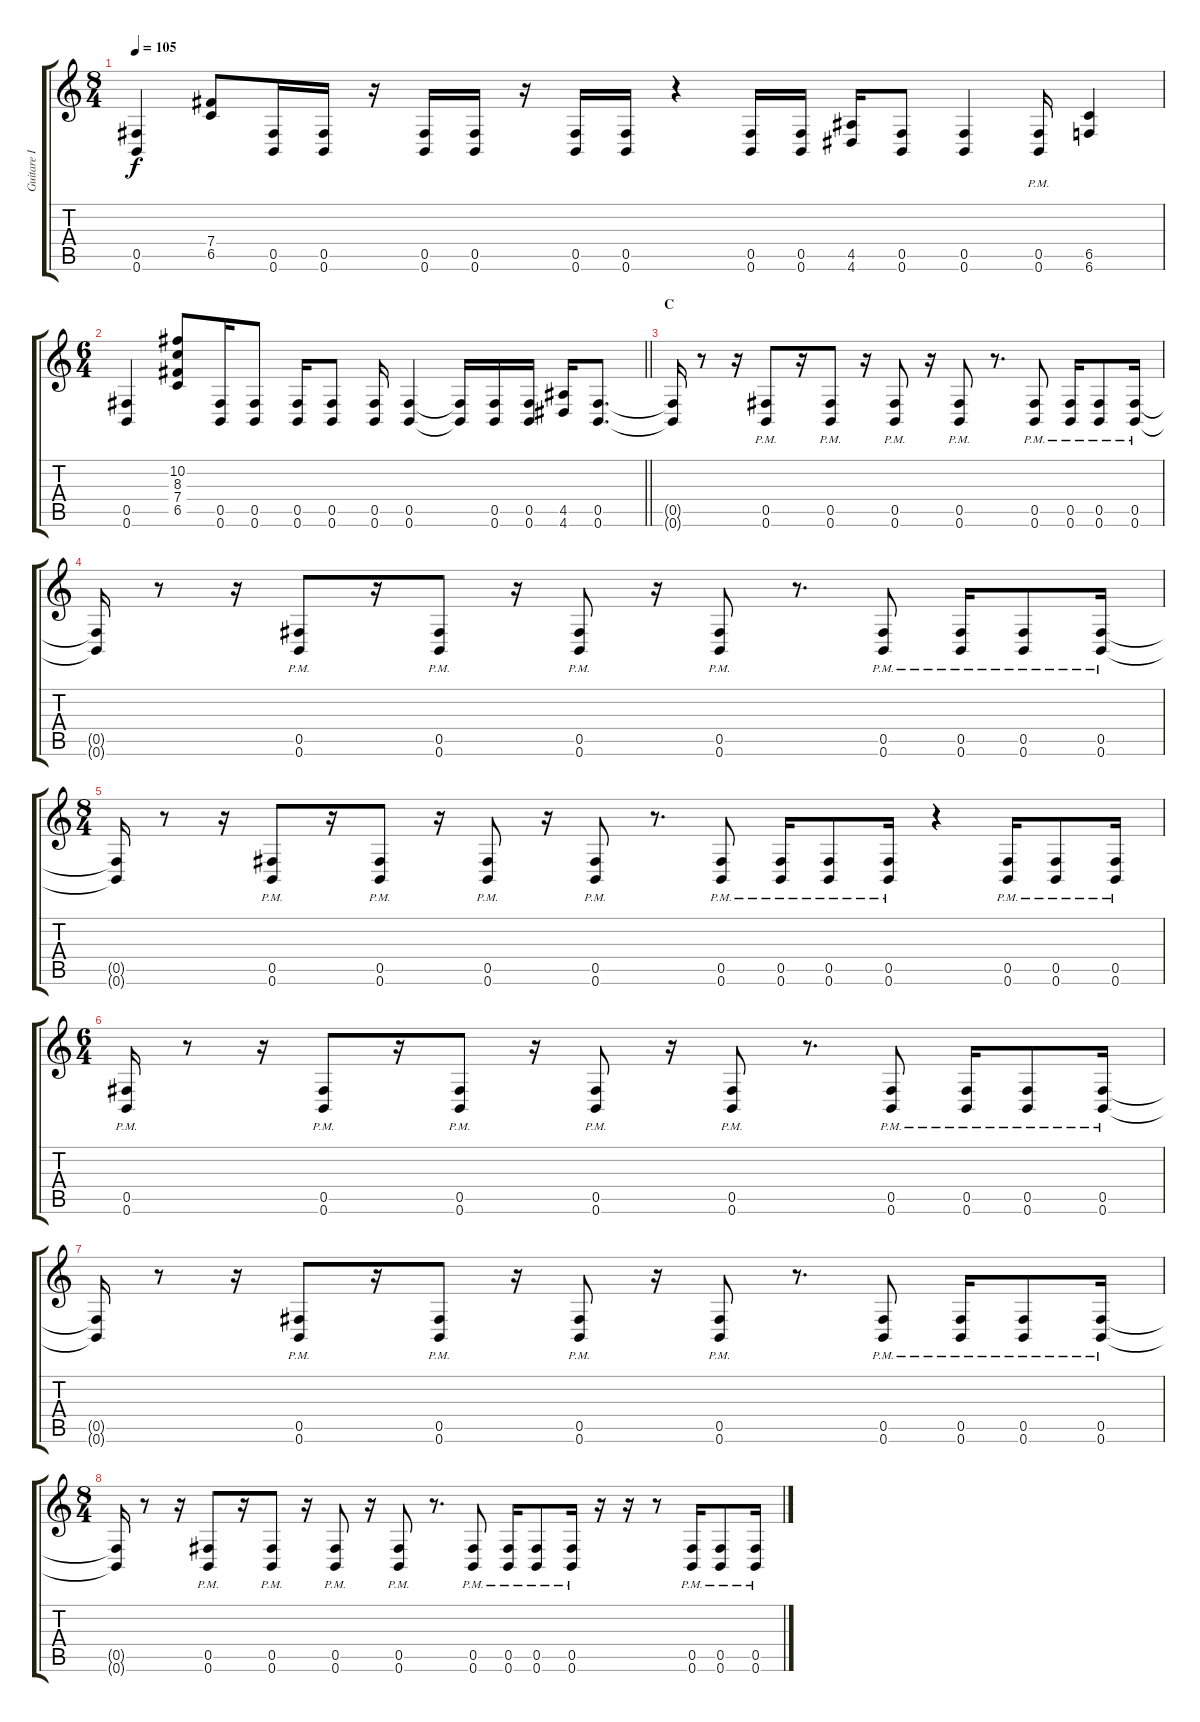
\track ("Guitare I" "Guitare I") {instrument distortionguitar}
\staff {score tabs}
\tuning (Db4 Ab3 E3 B2 Gb2 B1) {hide}
\ts (8 4)
\tempo 105
\clef g2
\ks c
(0.5 0.6).4{dy f} (7.4 6.5).8 (0.5 0.6).16 (0.5 0.6).16 r.16 (0.5 0.6).16 (0.5 0.6).16 r.16 (0.5 0.6).16 (0.5 0.6).16 r.4 (0.5 0.6).16 (0.5 0.6).16 (4.5 4.6).16 (0.5 0.6).8 (0.5 0.6).4 (0.5{pm} 0.6{pm}).16 (6.5 6.6).4 |
\ts (6 4)
\barLineRight lightlight
(0.5 0.6).4 (10.2 8.3 7.4 6.5).8 (0.5 0.6).16 (0.5 0.6).8 (0.5 0.6).16 (0.5 0.6).8 (0.5 0.6).16 (0.5 0.6).4 (0.5{t} 0.6{t}).16 (0.5 0.6).16 (0.5 0.6).16 (4.5 4.6).16 (0.5 0.6).8{d} |
\section ("" "C")
(0.5{t} 0.6{t}).16 r.8 r.16 (0.5{pm} 0.6{pm}).8 r.16 (0.5{pm} 0.6{pm}).8 r.16 (0.5{pm} 0.6{pm}).8 r.16 (0.5{pm} 0.6{pm}).8 r.8{d} (0.5{pm} 0.6{pm}).8 (0.5{pm} 0.6{pm}).16 (0.5{pm} 0.6{pm}).8 (0.5{pm} 0.6{pm}).16 |
(0.5{t} 0.6{t}).16 r.8 r.16 (0.5{pm} 0.6{pm}).8 r.16 (0.5{pm} 0.6{pm}).8 r.16 (0.5{pm} 0.6{pm}).8 r.16 (0.5{pm} 0.6{pm}).8 r.8{d} (0.5{pm} 0.6{pm}).8 (0.5{pm} 0.6{pm}).16 (0.5{pm} 0.6{pm}).8 (0.5{pm} 0.6{pm}).16 |
\ts (8 4)
(0.5{t} 0.6{t}).16 r.8 r.16 (0.5{pm} 0.6{pm}).8 r.16 (0.5{pm} 0.6{pm}).8 r.16 (0.5{pm} 0.6{pm}).8 r.16 (0.5{pm} 0.6{pm}).8 r.8{d} (0.5{pm} 0.6{pm}).8 (0.5{pm} 0.6{pm}).16 (0.5{pm} 0.6{pm}).8 (0.5{pm} 0.6{pm}).16 r.4 (0.5{pm} 0.6{pm}).16 (0.5{pm} 0.6{pm}).8 (0.5{pm} 0.6{pm}).16 |
\ts (6 4)
(0.5{pm} 0.6{pm}).16 r.8 r.16 (0.5{pm} 0.6{pm}).8 r.16 (0.5{pm} 0.6{pm}).8 r.16 (0.5{pm} 0.6{pm}).8 r.16 (0.5{pm} 0.6{pm}).8 r.8{d} (0.5{pm} 0.6{pm}).8 (0.5{pm} 0.6{pm}).16 (0.5{pm} 0.6{pm}).8 (0.5{pm} 0.6{pm}).16 |
(0.5{t} 0.6{t}).16 r.8 r.16 (0.5{pm} 0.6{pm}).8 r.16 (0.5{pm} 0.6{pm}).8 r.16 (0.5{pm} 0.6{pm}).8 r.16 (0.5{pm} 0.6{pm}).8 r.8{d} (0.5{pm} 0.6{pm}).8 (0.5{pm} 0.6{pm}).16 (0.5{pm} 0.6{pm}).8 (0.5{pm} 0.6{pm}).16 |
\ts (8 4)
(0.5{t} 0.6{t}).16 r.8 r.16 (0.5{pm} 0.6{pm}).8 r.16 (0.5{pm} 0.6{pm}).8 r.16 (0.5{pm} 0.6{pm}).8 r.16 (0.5{pm} 0.6{pm}).8 r.8{d} (0.5{pm} 0.6{pm}).8 (0.5{pm} 0.6{pm}).16 (0.5{pm} 0.6{pm}).8 (0.5{pm} 0.6{pm}).16 r.16 r.16 r.8 (0.5{pm} 0.6{pm}).16 (0.5{pm} 0.6{pm}).8 (0.5{pm} 0.6{pm}).16
